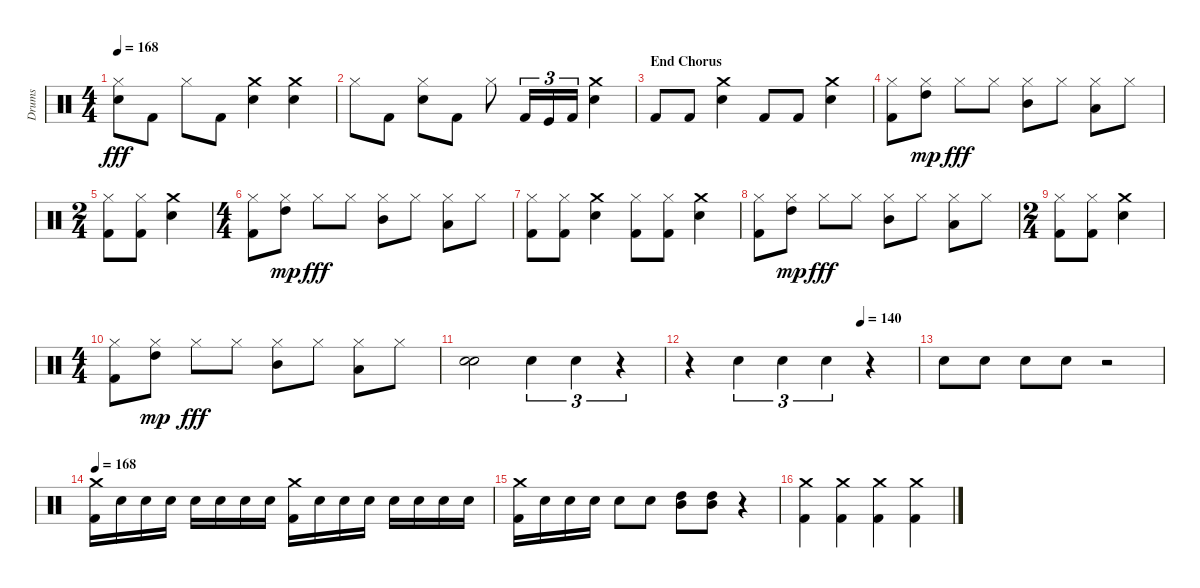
\track ("Drums" "Drums") {instrument percussion}
\staff {score}
\articulation defaults
\ts (4 4)
\tempo 168
\clef neutral
\ks c
("Hi-Hat (closed)" "Snare (hit) 2").8{dy fff} "Kick (hit) 2".8 "Hi-Hat (closed)".8 "Kick (hit) 2".8 ("Crash medium (hit)" "Snare (hit) 2").4 ("Crash medium (hit)" "Snare (hit) 2").4 |
"Hi-Hat (closed)".8 "Kick (hit) 2".8 ("Snare (hit) 2" "Hi-Hat (closed)").8 "Kick (hit) 2".8 "Hi-Hat (closed)".8 "Kick (hit) 2".16{tu (3 2)} "Kick (hit)".16{tu (3 2)} "Kick (hit) 2".16{tu (3 2)} ("Crash medium (hit)" "Snare (hit) 2").4 |
\section ("" "End Chorus")
"Kick (hit) 2".8 "Kick (hit) 2".8 ("Snare (hit) 2" "Crash medium (hit)").4 "Kick (hit) 2".8 "Kick (hit) 2".8 ("Crash medium (hit)" "Snare (hit) 2").4 |
("Hi-Hat (closed)" "Kick (hit) 2").8 ("High Tom (hit)" "Hi-Hat (closed)").8{dy mp} "Hi-Hat (closed)".8{dy fff} "Hi-Hat (closed)".8 ("Mid Tom (hit)" "Hi-Hat (closed)").8 "Hi-Hat (closed)".8 ("Low Tom (hit)" "Hi-Hat (closed)").8 "Hi-Hat (closed)".8 |
\ts (2 4)
("Kick (hit) 2" "Hi-Hat (closed)").8 ("Kick (hit) 2" "Hi-Hat (closed)").8 ("Snare (hit) 2" "Crash medium (hit)").4 |
\ts (4 4)
("Hi-Hat (closed)" "Kick (hit) 2").8 ("High Tom (hit)" "Hi-Hat (closed)").8{dy mp} "Hi-Hat (closed)".8{dy fff} "Hi-Hat (closed)".8 ("Mid Tom (hit)" "Hi-Hat (closed)").8 "Hi-Hat (closed)".8 ("Low Tom (hit)" "Hi-Hat (closed)").8 "Hi-Hat (closed)".8 |
("Hi-Hat (closed)" "Kick (hit) 2").8 ("Hi-Hat (closed)" "Kick (hit) 2").8 ("Snare (hit) 2" "Crash medium (hit)").4 ("Kick (hit) 2" "Hi-Hat (closed)").8 ("Kick (hit) 2" "Hi-Hat (closed)").8 ("Crash medium (hit)" "Snare (hit) 2").4 |
("Hi-Hat (closed)" "Kick (hit) 2").8 ("High Tom (hit)" "Hi-Hat (closed)").8{dy mp} "Hi-Hat (closed)".8{dy fff} "Hi-Hat (closed)".8 ("Mid Tom (hit)" "Hi-Hat (closed)").8 "Hi-Hat (closed)".8 ("Low Tom (hit)" "Hi-Hat (closed)").8 "Hi-Hat (closed)".8 |
\ts (2 4)
("Hi-Hat (closed)" "Kick (hit) 2").8 ("Hi-Hat (closed)" "Kick (hit) 2").8 ("Crash medium (hit)" "Snare (hit) 2").4 |
\ts (4 4)
("Hi-Hat (closed)" "Kick (hit) 2").8 ("High Tom (hit)" "Hi-Hat (closed)").8{dy mp} "Hi-Hat (closed)".8{dy fff} "Hi-Hat (closed)".8 ("Mid Tom (hit)" "Hi-Hat (closed)").8 "Hi-Hat (closed)".8 ("Low Tom (hit)" "Hi-Hat (closed)").8 "Hi-Hat (closed)".8 |
("Snare (hit) 2" "Snare (hit) 2").2 "Snare (hit) 2".4{tu (3 2)} "Snare (hit) 2".4{tu (3 2)} r.4{tu (3 2)} |
\tempo (140 0.75)
r.4 "Snare (hit) 2".4{tu (3 2)} "Snare (hit) 2".4{tu (3 2)} "Snare (hit) 2".4{tu (3 2)} r.4 |
"Snare (hit) 2".8 "Snare (hit) 2".8 "Snare (hit) 2".8 "Snare (hit) 2".8 r.2 |
\tempo 168
("Kick (hit) 2" "Crash medium (hit)").16 "Snare (hit) 2".16 "Snare (hit) 2".16 "Snare (hit) 2".16 "Snare (hit) 2".16 "Snare (hit) 2".16 "Snare (hit) 2".16 "Snare (hit) 2".16 ("Kick (hit) 2" "Crash medium (hit)").16 "Snare (hit) 2".16 "Snare (hit) 2".16 "Snare (hit) 2".16 "Snare (hit) 2".16 "Snare (hit) 2".16 "Snare (hit) 2".16 "Snare (hit) 2".16 |
("Kick (hit) 2" "Crash medium (hit)").16 "Snare (hit) 2".16 "Snare (hit) 2".16 "Snare (hit) 2".16 "Snare (hit) 2".8 "Snare (hit) 2".8 ("High Tom (hit)" "Mid Tom (hit)").8 ("High Tom (hit)" "Mid Tom (hit)").8 r.4 |
("Crash medium (hit)" "Kick (hit) 2").4 ("Crash medium (hit)" "Kick (hit) 2").4 ("Crash medium (hit)" "Kick (hit) 2").4 ("Crash medium (hit)" "Kick (hit) 2").4
